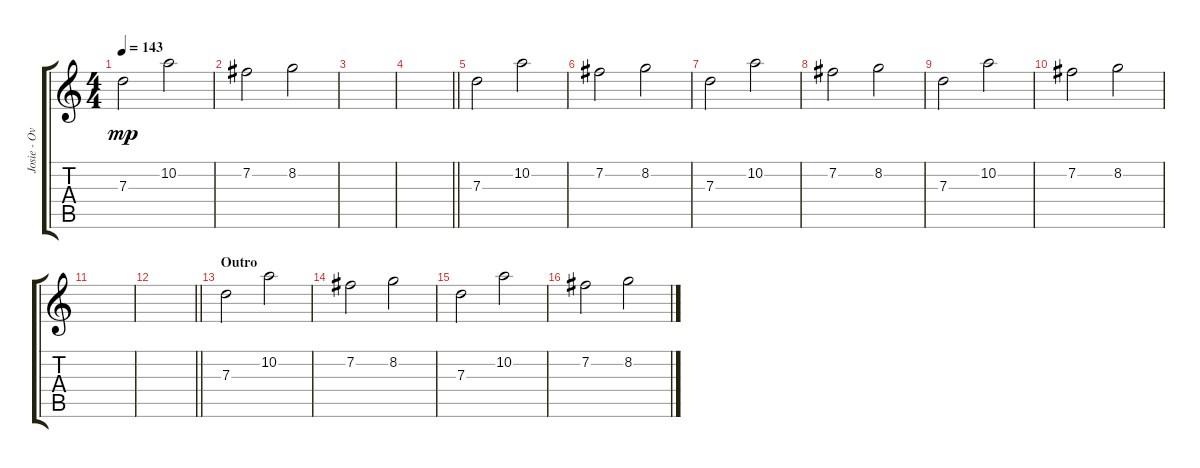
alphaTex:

\track ("Josie - Overdub 2" "Josie - Ov") {instrument overdrivenguitar}
\staff {score tabs}
\tuning (E4 B3 G3 D3 A2 E2) {hide}
\ts (4 4)
\tempo 143
\clef g2
\ks c
7.3.2{dy mp} 10.2.2 |
7.2.2 8.2.2 |
|
\barLineRight lightlight
|
7.3.2 10.2.2 |
7.2.2 8.2.2 |
7.3.2 10.2.2 |
7.2.2 8.2.2 |
7.3.2 10.2.2 |
7.2.2 8.2.2 |
|
\barLineRight lightlight
|
\section ("" "Outro")
7.3.2 10.2.2 |
7.2.2 8.2.2 |
7.3.2 10.2.2 |
7.2.2 8.2.2
